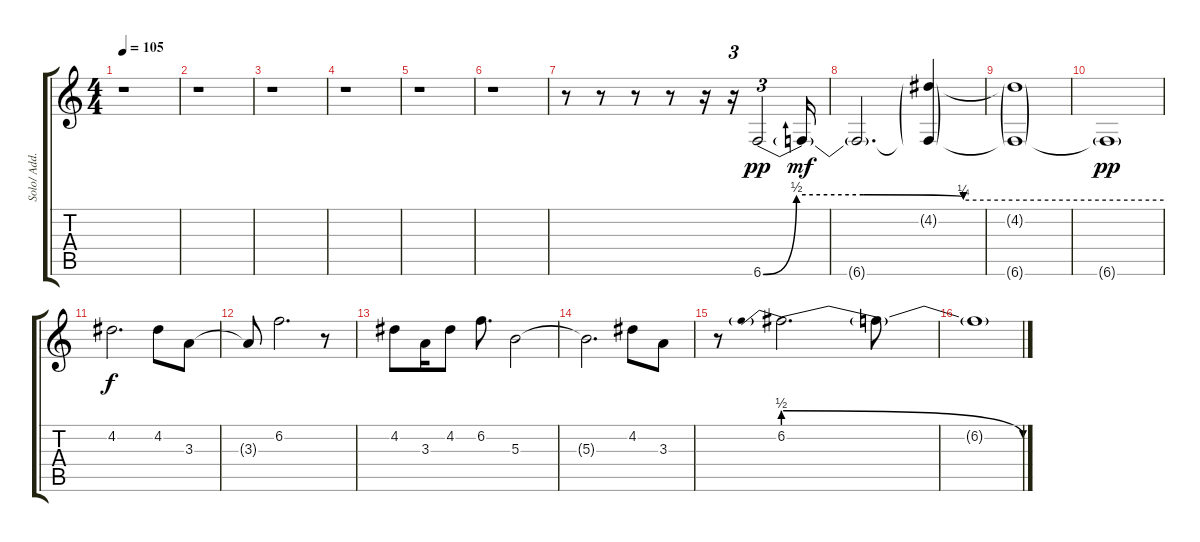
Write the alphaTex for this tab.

\track ("Solo/ Add. Guitar" "Solo/ Add.") {instrument overdrivenguitar}
\staff {score tabs}
\tuning (Eb4 B3 Gb3 B2 Gb2 B1) {hide}
\ts (4 4)
\tempo 105
\clef g2
\ks c
r.1{dy p} |
r.1 |
r.1 |
r.1 |
r.1 |
r.1 |
r.8 r.8 r.8 r.8 r.16 r.16{tu (3 2)} 6.6{be (custom 0 0 5 2 15 2 30 1 60 1)}.2{tu (3 2) dy pp} 6.6{t}.16{dy mf} |
6.6{t}.2{d} (4.2{g} 6.6{t}).4 |
(4.2{g t} 6.6{t}).1 |
6.6{t}.1{dy pp} |
4.2.2{d dy f} 4.2.8 3.3.8 |
3.3{t}.8 6.2.2{d} r.8 |
4.2.8 3.3.16 4.2.8 6.2.8{d} 5.3.2 |
5.3{t}.2{d} 4.2.8 3.3.8 |
r.8 6.2{be (prebendrelease 0 2 60 0)}.2{d} 6.2{t}.8 |
6.2{t}.1
